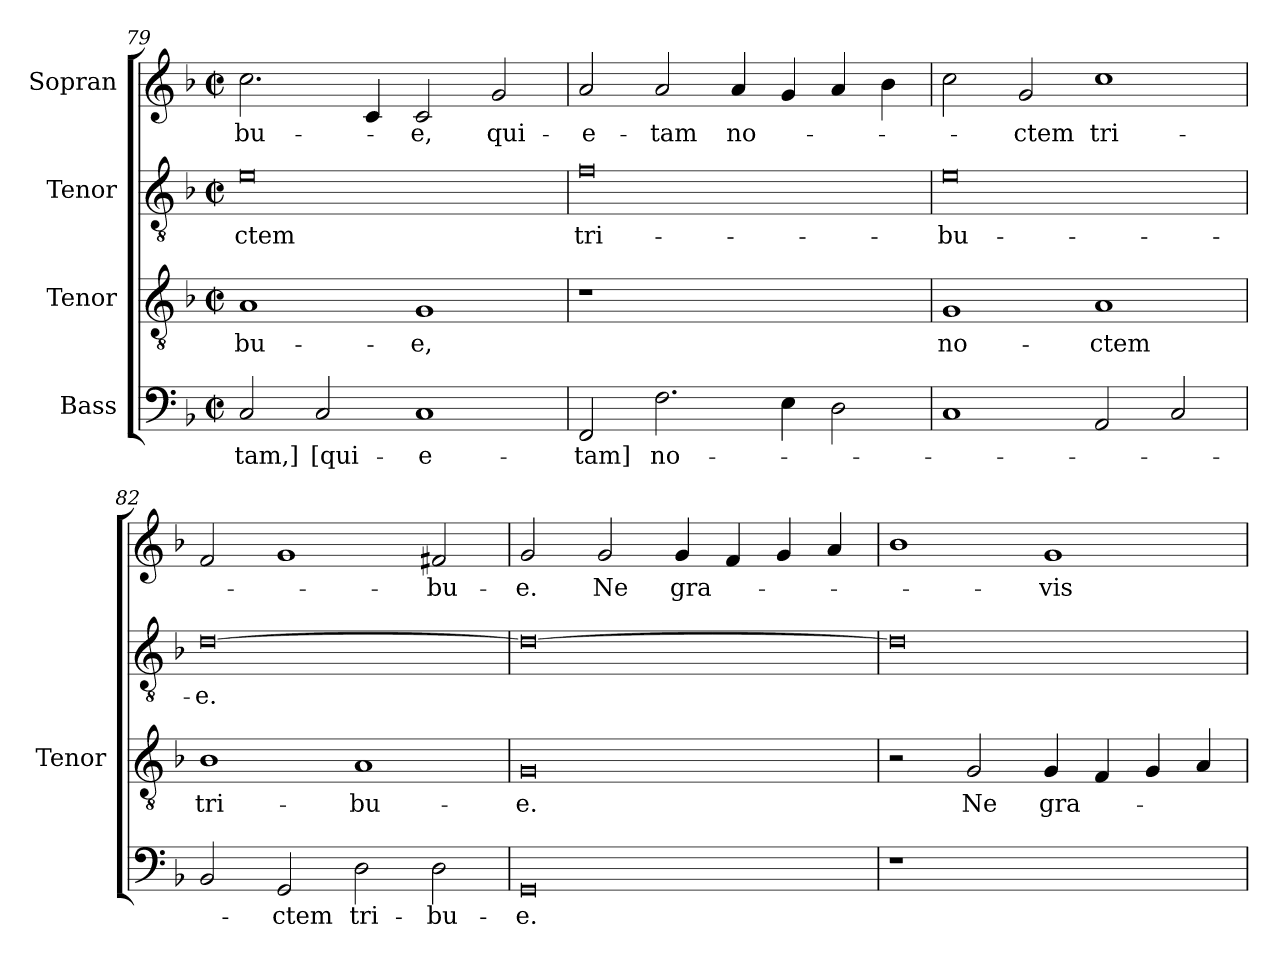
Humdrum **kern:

**kern	**text	**kern	**text	**kern	**text	**kern	**text
*part4	*part4	*part3	*part3	*part2	*part2	*part1	*part1
*staff4	*staff4	*staff3	*staff3	*staff2	*staff2	*staff1	*staff1
*I"Bass	*	*I"Tenor	*	*I"Tenor	*	*I"Sopran	*
*	*	*I'Tenor	*	*	*	*	*
*clefF4	*	*clefGv2	*	*clefGv2	*	*clefG2	*
*	*	*ITrd7c12	*	*ITrd7c12	*	*	*
*k[b-]	*	*k[b-]	*	*k[b-]	*	*k[b-]	*
*F:	*	*F:	*	*F:	*	*F:	*
*M2/2	*	*M2/2	*	*M2/2	*	*M2/2	*
*met(c|)	*	*met(c|)	*	*met(c|)	*	*met(c|)	*
=79	=79	=79	=79	=79	=79	=79	=79
!	!LO:LY:b:color=#000000	!	!	!	!	!	!
!	!	!	!LO:LY:b:color=#000000	!	!	!	!
!	!	!	!	!	!LO:LY:b:color=#000000	!	!
!	!	!	!	!	!	!	!LO:LY:b:color=#000000
2Ci/	-tam,]	1AAi	-bu-	0Ei	-ctem	2.cci\	-bu-
!	!LO:LY:b:color=#000000	!	!	!	!	!	!
2Ci/	[qui-	.	.	.	.	.	.
.	.	.	.	.	.	4ci/	.
!	!LO:LY:b:color=#000000	!	!	!	!	!	!
!	!	!	!LO:LY:b:color=#000000	!	!	!	!
!	!	!	!	!	!	!	!LO:LY:b:color=#000000
1Ci	-e-	1GGi	-e,	.	.	2ci/	-e,
!	!	!	!	!	!	!	!LO:LY:b:color=#000000
.	.	.	.	.	.	2gi/	qui-
=80	=80	=80	=80	=80	=80	=80	=80
!	!LO:LY:b:color=#000000	!LO:N:vis=1	!	!	!	!	!
!	!	!	!	!	!LO:LY:b:color=#000000	!	!
!	!	!	!	!	!	!	!LO:LY:b:color=#000000
2FFi/	-tam]	1r	.	0Fi	tri-	2ai/	-e-
!	!LO:LY:b:color=#000000	!	!	!	!	!	!
!	!	!	!	!	!	!	!LO:LY:b:color=#000000
2.Fi\	no-	.	.	.	.	2ai/	-tam
!	!	!	!	!	!	!	!LO:LY:b:color=#000000
.	.	1ryy	.	.	.	4ai/	no-
4Ei\	.	.	.	.	.	4gi/	.
2Di\	.	.	.	.	.	4ai/	.
.	.	.	.	.	.	4b-i\	.
=81	=81	=81	=81	=81	=81	=81	=81
!	!	!	!LO:LY:b:color=#000000	!	!	!	!
!	!	!	!	!	!LO:LY:b:color=#000000	!	!
1Ci	.	1GGi	no-	0Ei	-bu-	2cci\	.
!	!	!	!	!	!	!	!LO:LY:b:color=#000000
.	.	.	.	.	.	2gi/	-ctem
!	!	!	!LO:LY:b:color=#000000	!	!	!	!
!	!	!	!	!	!	!	!LO:LY:b:color=#000000
2AAi/	.	1AAi	-ctem	.	.	1cci	tri-
2Ci/	.	.	.	.	.	.	.
=82	=82	=82	=82	=82	=82	=82	=82
!	!	!	!LO:LY:b:color=#000000	!	!	!	!
!	!	!	!	!	!LO:LY:b:color=#000000	!	!
2BB-i/	.	1BB-i	tri-	[>0Di	-e.	2fi/	.
!	!LO:LY:b:color=#000000	!	!	!	!	!	!
2GGi/	-ctem	.	.	.	.	1gi	.
!	!LO:LY:b:color=#000000	!	!	!	!	!	!
!	!	!	!LO:LY:b:color=#000000	!	!	!	!
2Di\	tri-	1AAi	-bu-	.	.	.	.
!	!LO:LY:b:color=#000000	!	!	!	!	!	!
!	!	!	!	!	!	!	!LO:LY:b:color=#000000
2Di\	-bu-	.	.	.	.	2f#Xi/	-bu-
!!LO:LB:g=z
=83	=83	=83	=83	=83	=83	=83	=83
!	!LO:LY:b:color=#000000	!	!	!	!	!	!
!	!	!	!LO:LY:b:color=#000000	!	!	!	!
!	!	!	!	!	!	!	!LO:LY:b:color=#000000
0GGi	-e.	0GGi	-e.	0Di_>	.	2gi/	-e.
!	!	!	!	!	!	!	!LO:LY:b:color=#000000
.	.	.	.	.	.	2gi/	Ne
!	!	!	!	!	!	!	!LO:LY:b:color=#000000
.	.	.	.	.	.	4gi/	gra-
.	.	.	.	.	.	4fi/	.
.	.	.	.	.	.	4gi/	.
.	.	.	.	.	.	4ai/	.
=84	=84	=84	=84	=84	=84	=84	=84
!LO:N:vis=1	!	!	!	!	!	!	!
1r	.	2r	.	0Di]	.	1b-i	.
!	!	!	!LO:LY:b:color=#000000	!	!	!	!
.	.	2GGi/	Ne	.	.	.	.
!	!	!	!LO:LY:b:color=#000000	!	!	!	!
!	!	!	!	!	!	!	!LO:LY:b:color=#000000
1ryy	.	4GGi/	gra-	.	.	1gi	-vis
.	.	4FFi/	.	.	.	.	.
.	.	4GGi/	.	.	.	.	.
.	.	4AAi/	.	.	.	.	.
=	=	=	=	=	=	=	=
*-	*-	*-	*-	*-	*-	*-	*-
